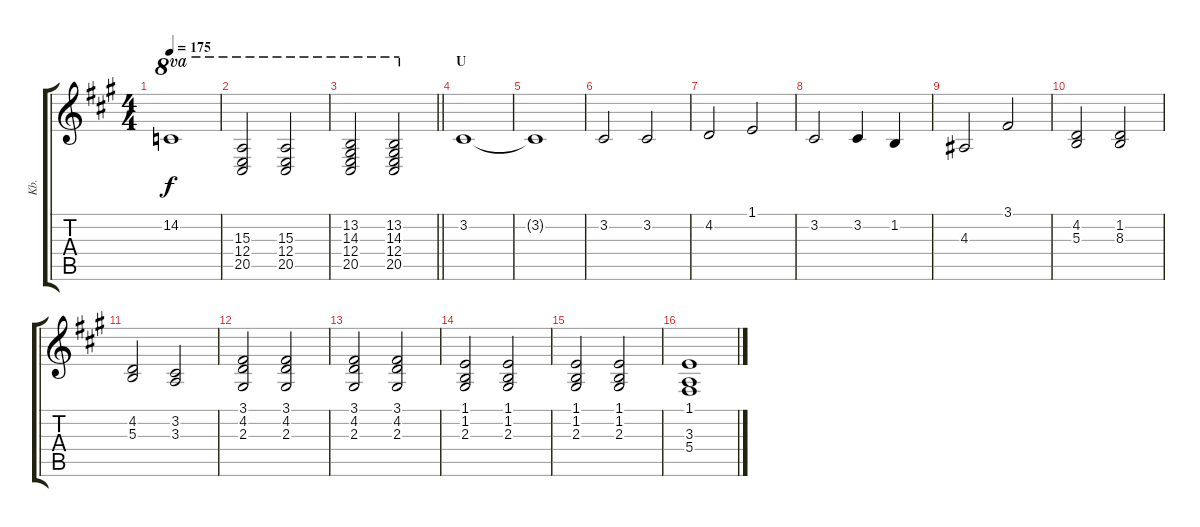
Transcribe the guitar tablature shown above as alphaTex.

\track ("Kb." "Kb.") {instrument stringensemble1}
\staff {score tabs}
\tuning (Eb4 Bb3 Gb3 Db3 Ab2 Db2) {hide}
\ts (4 4)
\tempo 175
\clef g2
\ks f#minor
14.2.1{ot 8va dy f} |
(15.3 12.4 20.5).2{ot 8va} (15.3 12.4 20.5).2{ot 8va} |
\barLineRight lightlight
(13.2 14.3 12.4 20.5).2{ot 8va} (13.2 14.3 12.4 20.5).2{ot 8va} |
\section ("" "U")
3.2.1 |
3.2{t}.1 |
3.2.2 3.2.2 |
4.2.2 1.1.2 |
3.2.2 3.2.4 1.2.4 |
4.3.2 3.1.2 |
(4.2 5.3).2 (1.2 8.3).2 |
(4.2 5.3).2 (3.2 3.3).2 |
(3.1 4.2 2.3).2 (3.1 4.2 2.3).2 |
(3.1 4.2 2.3).2 (3.1 4.2 2.3).2 |
(1.1 1.2 2.3).2 (1.1 1.2 2.3).2 |
(1.1 1.2 2.3).2 (1.1 1.2 2.3).2 |
(1.1 3.3 5.4).1
